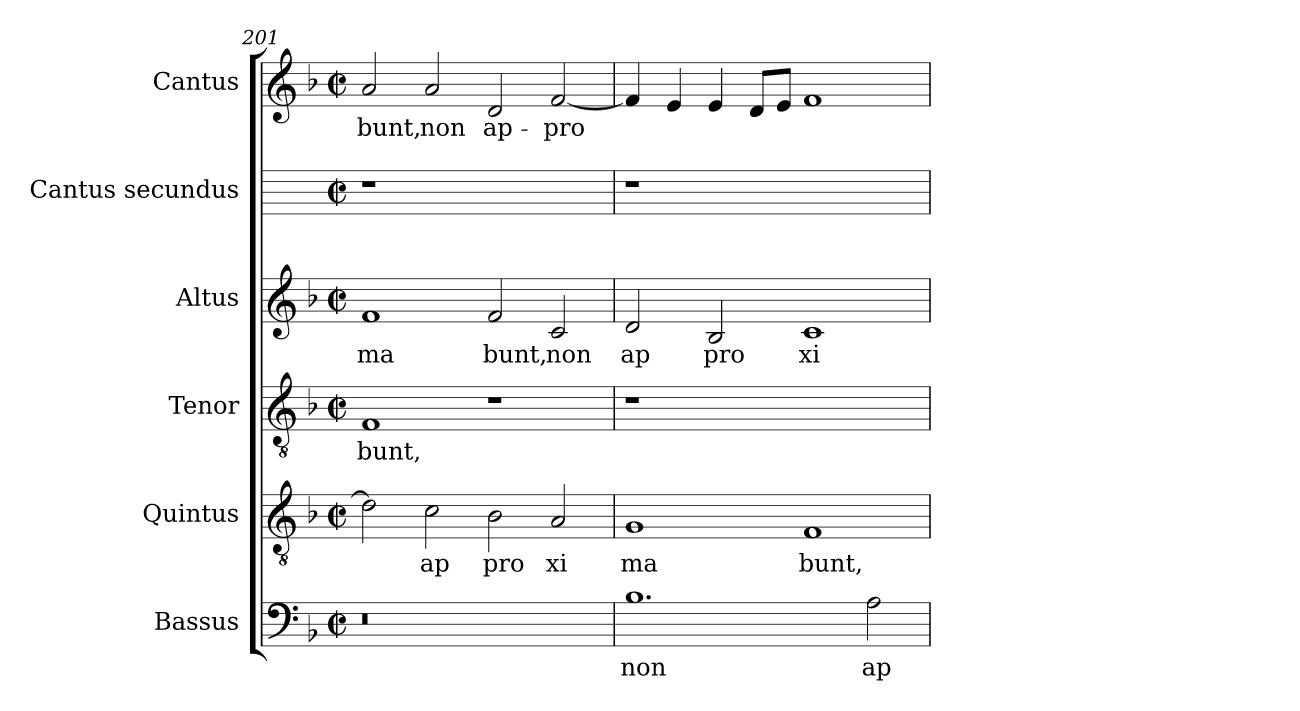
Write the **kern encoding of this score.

**kern	**text	**kern	**text	**kern	**text	**kern	**text	**kern	**kern	**text
*part6	*part6	*part5	*part5	*part4	*part4	*part3	*part3	*part2	*part1	*part1
*staff6	*staff6	*staff5	*staff5	*staff4	*staff4	*staff3	*staff3	*staff2	*staff1	*staff1
*I"Bassus	*	*I"Quintus	*	*I"Tenor	*	*I"Altus	*	*I"Cantus  secundus	*I"Cantus	*
*I'B	*	*I'Q	*	*I'T	*	*I'A	*	*	*I'C	*
*clefF4	*	*clefGv2	*	*clefGv2	*	*clefG2	*	*	*clefG2	*
*k[b-]	*	*k[b-]	*	*k[b-]	*	*k[b-]	*	*k[]	*k[b-]	*
*F:	*	*F:	*	*F:	*	*F:	*	*C:	*F:	*
*M2/2	*	*M2/2	*	*M2/2	*	*M2/2	*	*M2/2	*M2/2	*
*met(c|)	*	*met(c|)	*	*met(c|)	*	*met(c|)	*	*met(c|)	*met(c|)	*
=201	=201	=201	=201	=201	=201	=201	=201	=201	=201	=201
!	!	!	!LO:LY:b:cj	!	!LO:LY:b:cj	!	!LO:LY:b:cj	!	!	!LO:LY:b:cj
0r	.	2d\]	.	1F	-bunt,	1f	ma	1r	2a/	-bunt,
!	!	!	!LO:LY:b:cj	!	!	!	!	!	!	!LO:LY:b:cj
.	.	2c\	ap	.	.	.	.	.	2a/	non
!	!	!	!LO:LY:b:cj	!	!	!	!LO:LY:b:cj	!	!	!LO:LY:b:cj
.	.	2B-\	pro	1r	.	2f/	bunt,	1ryy	2d/	ap-
!	!	!	!LO:LY:b:cj	!	!	!	!LO:LY:b:cj	!	!	!LO:LY:b:cj
.	.	2A/	xi	.	.	2c/	non	.	[<2f/	-pro-
=202	=202	=202	=202	=202	=202	=202	=202	=202	=202	=202
!	!LO:LY:b:cj	!	!LO:LY:b:cj	!	!	!	!LO:LY:b:cj	!	!	!LO:LY:b:cj
1.B-	non	1G	ma	1r	.	2d/	ap	1r	4f/]	--
!	!	!	!	!	!	!	!	!	!	!LO:LY:b:cj
.	.	.	.	.	.	.	.	.	4e/	--
!	!	!	!	!	!	!	!LO:LY:b:cj	!	!	!LO:LY:b:cj
.	.	.	.	.	.	2B-/	pro	.	4e/	--
!	!	!	!	!	!	!	!	!	!	!LO:LY:b:cj
.	.	.	.	.	.	.	.	.	8d/L	--
!	!	!	!	!	!	!	!	!	!	!LO:LY:b:cj
.	.	.	.	.	.	.	.	.	8e/J	--
!	!	!	!LO:LY:b:cj	!	!	!	!LO:LY:b:cj	!	!	!LO:LY:b:cj
.	.	1F	bunt,	1ryy	.	1c	xi	1ryy	1f	--
!	!LO:LY:b:cj	!	!	!	!	!	!	!	!	!
2A\	ap	.	.	.	.	.	.	.	.	.
=	=	=	=	=	=	=	=	=	=	=
*-	*-	*-	*-	*-	*-	*-	*-	*-	*-	*-
